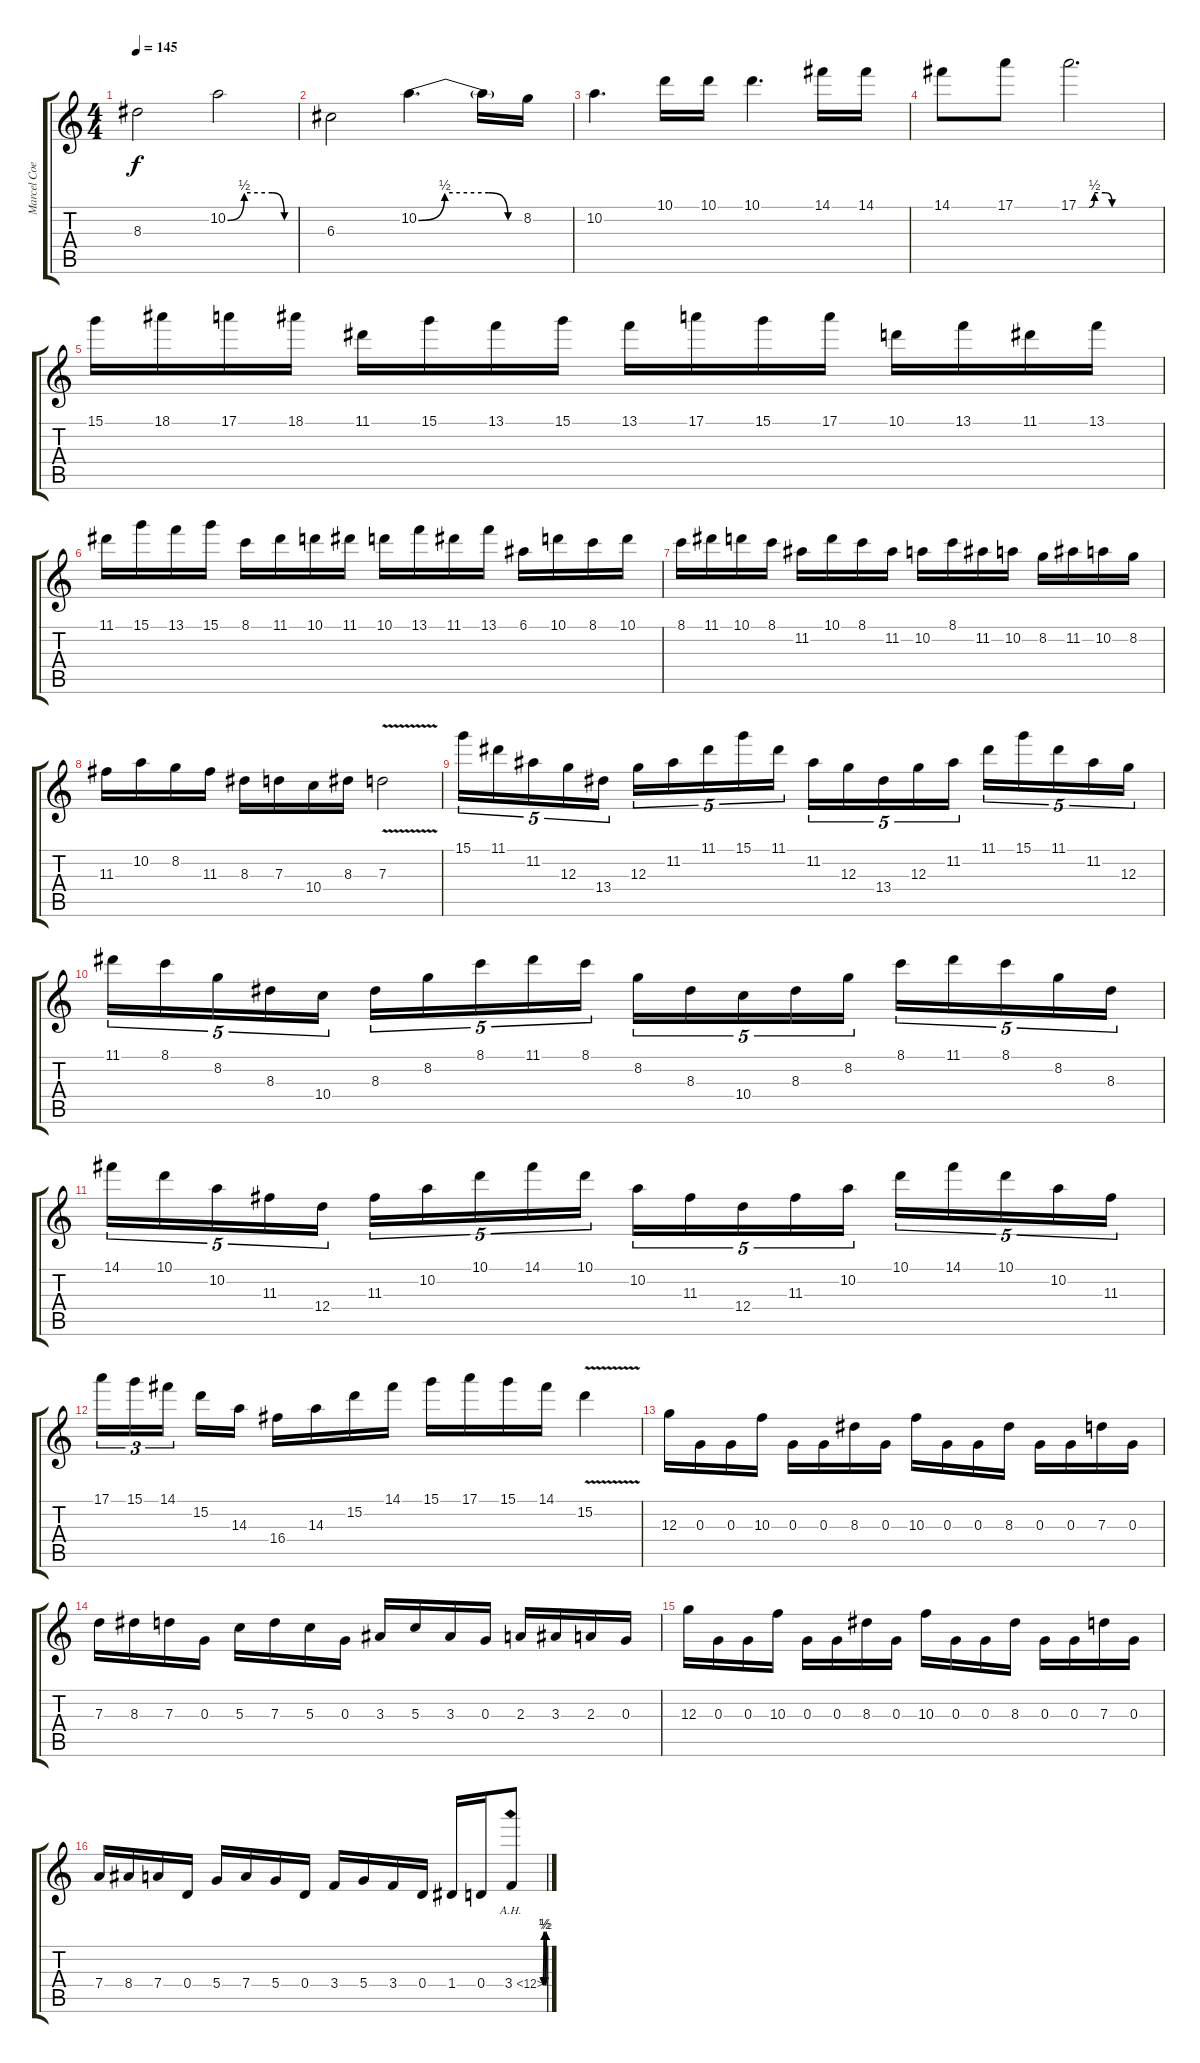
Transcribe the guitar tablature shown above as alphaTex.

\track ("Marcel Coenen" "Marcel Coe") {instrument distortionguitar}
\staff {score tabs}
\tuning (E4 B3 G3 D3 A2 E2) {hide}
\ts (4 4)
\tempo 145
\clef g2
\ks c
8.3.2{dy f} 10.2{be (custom 0 0 15 2 40 2 51 0 60 0)}.2 |
6.3.2 10.2{be (custom 0 0 15 2 40 2 51 0 60 0)}.4{d} 10.2{t}.16 8.2.16 |
10.2.4{d} 10.1.16 10.1.16 10.1.4{d} 14.1.16 14.1.16 |
14.1.8 17.1.8 17.1{be (custom 0 0 8 0 12 2 20 2 25 0 30 0 60 0)}.2{d} |
15.1.16 18.1.16 17.1.16 18.1.16 11.1.16 15.1.16 13.1.16 15.1.16 13.1.16 17.1.16 15.1.16 17.1.16 10.1.16 13.1.16 11.1.16 13.1.16 |
11.1.16 15.1.16 13.1.16 15.1.16 8.1.16 11.1.16 10.1.16 11.1.16 10.1.16 13.1.16 11.1.16 13.1.16 6.1.16 10.1.16 8.1.16 10.1.16 |
8.1.16 11.1.16 10.1.16 8.1.16 11.2.16 10.1.16 8.1.16 11.2.16 10.2.16 8.1.16 11.2.16 10.2.16 8.2.16 11.2.16 10.2.16 8.2.16 |
11.3.16 10.2.16 8.2.16 11.3.16 8.3.16 7.3.16 10.4.16 8.3.16 7.3{v}.2 |
15.1.16{tu (5 4)} 11.1.16{tu (5 4)} 11.2.16{tu (5 4)} 12.3.16{tu (5 4)} 13.4.16{tu (5 4)} 12.3.16{tu (5 4)} 11.2.16{tu (5 4)} 11.1.16{tu (5 4)} 15.1.16{tu (5 4)} 11.1.16{tu (5 4)} 11.2.16{tu (5 4)} 12.3.16{tu (5 4)} 13.4.16{tu (5 4)} 12.3.16{tu (5 4)} 11.2.16{tu (5 4)} 11.1.16{tu (5 4)} 15.1.16{tu (5 4)} 11.1.16{tu (5 4)} 11.2.16{tu (5 4)} 12.3.16{tu (5 4)} |
11.1.16{tu (5 4)} 8.1.16{tu (5 4)} 8.2.16{tu (5 4)} 8.3.16{tu (5 4)} 10.4.16{tu (5 4)} 8.3.16{tu (5 4)} 8.2.16{tu (5 4)} 8.1.16{tu (5 4)} 11.1.16{tu (5 4)} 8.1.16{tu (5 4)} 8.2.16{tu (5 4)} 8.3.16{tu (5 4)} 10.4.16{tu (5 4)} 8.3.16{tu (5 4)} 8.2.16{tu (5 4)} 8.1.16{tu (5 4)} 11.1.16{tu (5 4)} 8.1.16{tu (5 4)} 8.2.16{tu (5 4)} 8.3.16{tu (5 4)} |
14.1.16{tu (5 4)} 10.1.16{tu (5 4)} 10.2.16{tu (5 4)} 11.3.16{tu (5 4)} 12.4.16{tu (5 4)} 11.3.16{tu (5 4)} 10.2.16{tu (5 4)} 10.1.16{tu (5 4)} 14.1.16{tu (5 4)} 10.1.16{tu (5 4)} 10.2.16{tu (5 4)} 11.3.16{tu (5 4)} 12.4.16{tu (5 4)} 11.3.16{tu (5 4)} 10.2.16{tu (5 4)} 10.1.16{tu (5 4)} 14.1.16{tu (5 4)} 10.1.16{tu (5 4)} 10.2.16{tu (5 4)} 11.3.16{tu (5 4)} |
17.1.16{tu (3 2)} 15.1.16{tu (3 2)} 14.1.16{tu (3 2) beam splitsecondary} 15.2.16 14.3.16 16.4.16 14.3.16 15.2.16 14.1.16 15.1.16 17.1.16 15.1.16 14.1.16 15.2{v}.4 |
12.3.16 0.3.16 0.3.16 10.3.16 0.3.16 0.3.16 8.3.16 0.3.16 10.3.16 0.3.16 0.3.16 8.3.16 0.3.16 0.3.16 7.3.16 0.3.16 |
7.3.16 8.3.16 7.3.16 0.3.16 5.3.16 7.3.16 5.3.16 0.3.16 3.3.16 5.3.16 3.3.16 0.3.16 2.3.16 3.3.16 2.3.16 0.3.16 |
12.3.16 0.3.16 0.3.16 10.3.16 0.3.16 0.3.16 8.3.16 0.3.16 10.3.16 0.3.16 0.3.16 8.3.16 0.3.16 0.3.16 7.3.16 0.3.16 |
7.4.16 8.4.16 7.4.16 0.4.16 5.4.16 7.4.16 5.4.16 0.4.16 3.4.16 5.4.16 3.4.16 0.4.16 1.4.16 0.4.16 3.4{be (custom 0 0 15 0 25 2 35 0 45 2 55 0 60 0) ah 9}.8
